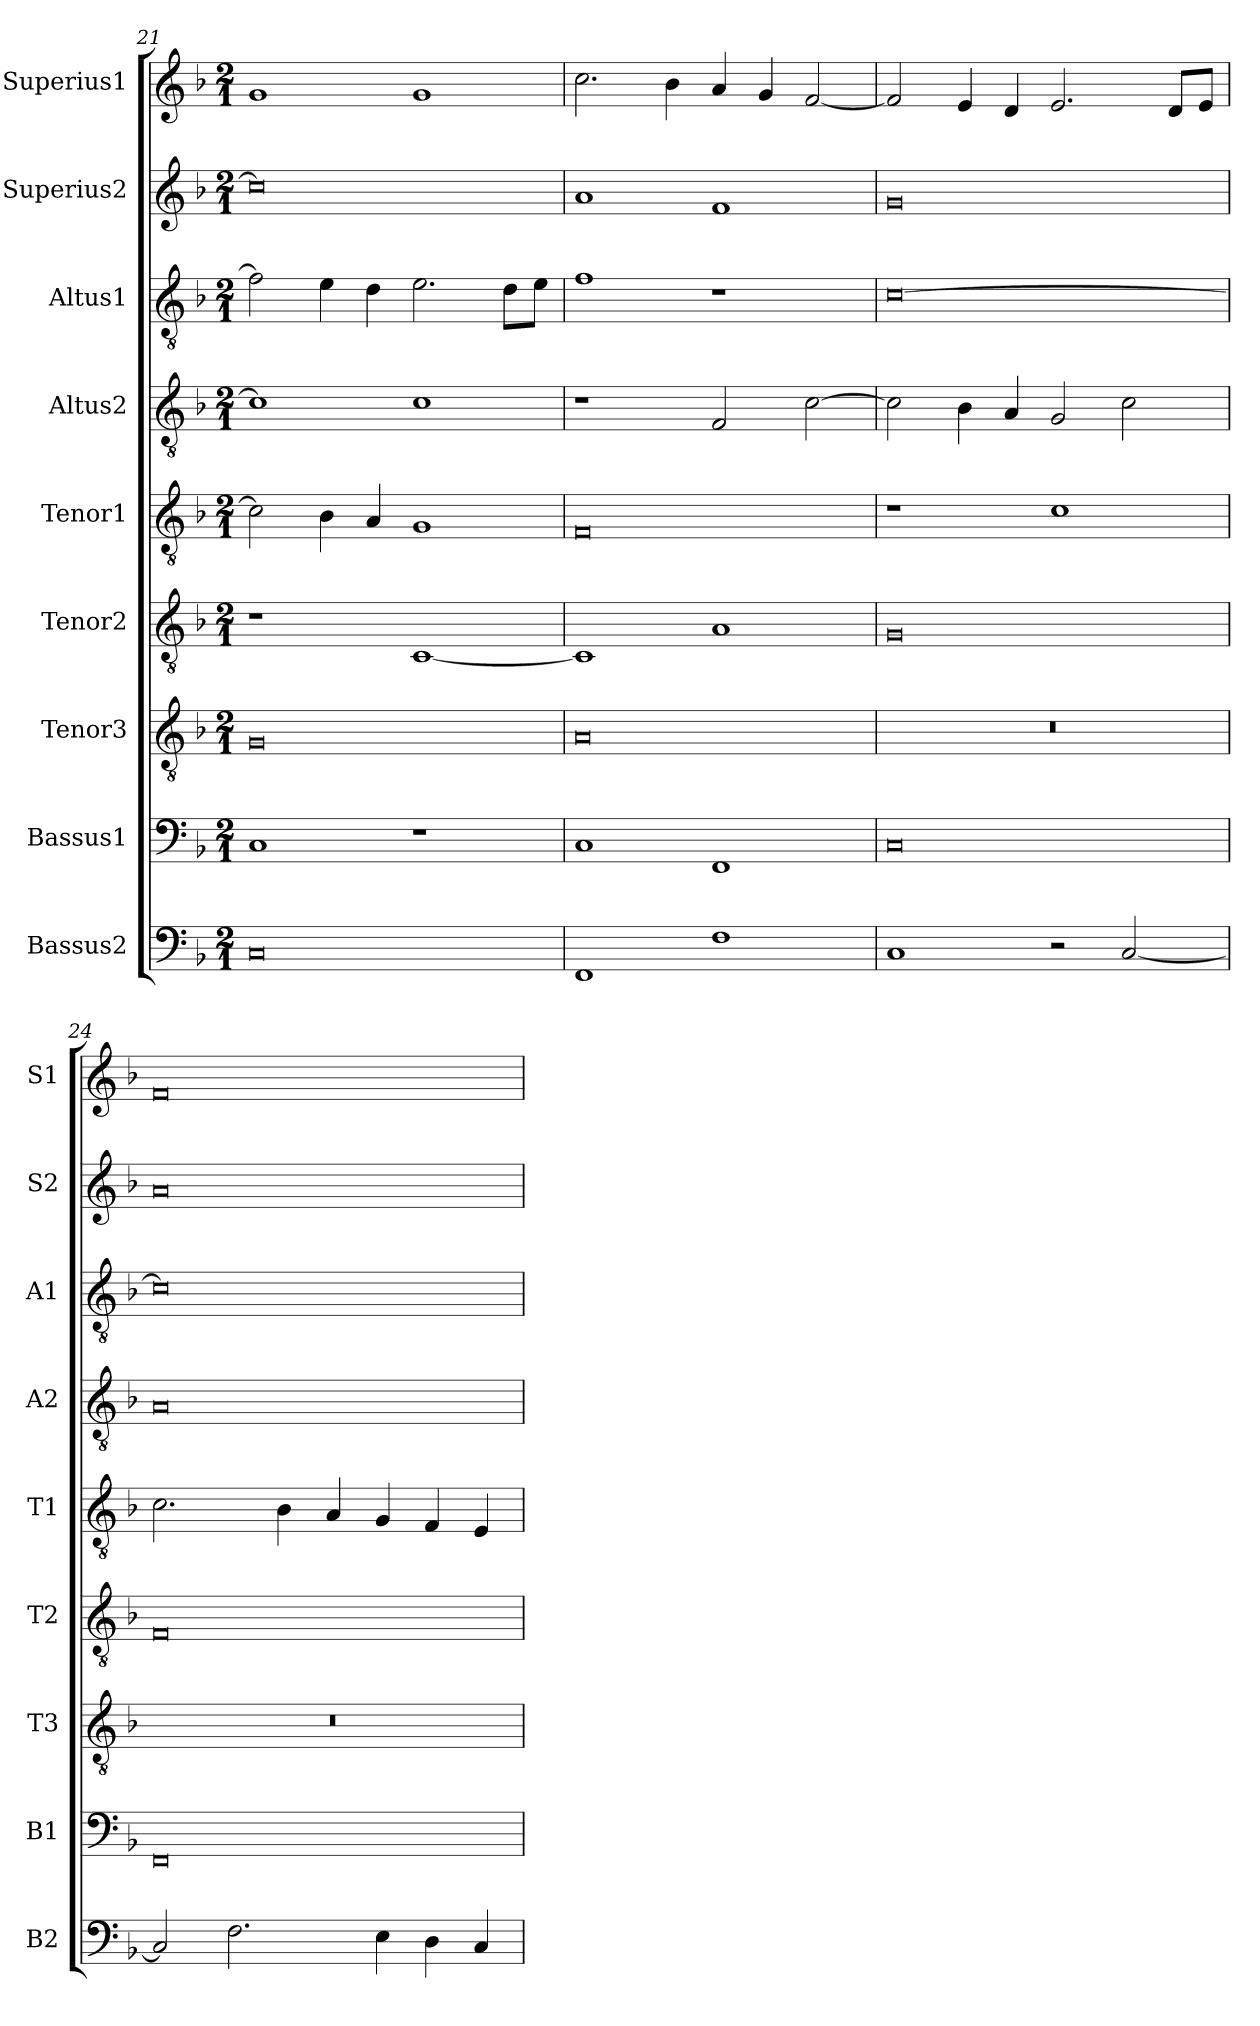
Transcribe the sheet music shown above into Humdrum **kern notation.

**kern	**kern	**kern	**kern	**kern	**kern	**kern	**kern	**kern
*part9	*part8	*part7	*part6	*part5	*part4	*part3	*part2	*part1
*staff9	*staff8	*staff7	*staff6	*staff5	*staff4	*staff3	*staff2	*staff1
*I"Bassus2	*I"Bassus1	*I"Tenor3	*I"Tenor2	*I"Tenor1	*I"Altus2	*I"Altus1	*I"Superius2	*I"Superius1
*I'B2	*I'B1	*I'T3	*I'T2	*I'T1	*I'A2	*I'A1	*I'S2	*I'S1
*clefF4	*clefF4	*clefGv2	*clefGv2	*clefGv2	*clefGv2	*clefGv2	*clefG2	*clefG2
*k[b-]	*k[b-]	*k[b-]	*k[b-]	*k[b-]	*k[b-]	*k[b-]	*k[b-]	*k[b-]
*d:	*d:	*d:	*d:	*d:	*d:	*d:	*d:	*d:
*M2/1	*M2/1	*M2/1	*M2/1	*M2/1	*M2/1	*M2/1	*M2/1	*M2/1
=21	=21	=21	=21	=21	=21	=21	=21	=21
0C	1C	0G	1r	2c]	1c]	2f]	0cc]	1g
.	.	.	.	4B-	.	4e	.	.
.	.	.	.	4A	.	4d	.	.
.	1r	.	[1C	1G	1c	2.e	.	1g
.	.	.	.	.	.	8dL	.	.
.	.	.	.	.	.	8eJ	.	.
=22	=22	=22	=22	=22	=22	=22	=22	=22
1FF	1C	0A	1C]	0F	1r	1f	1a	2.cc
.	.	.	.	.	.	.	.	4b-
1F	1FF	.	1A	.	2F	1r	1f	4a
.	.	.	.	.	.	.	.	4g
.	.	.	.	.	[2c	.	.	[2f
=23	=23	=23	=23	=23	=23	=23	=23	=23
1C	0C	0r	0G	1r	2c]	[0c	0g	2f]
.	.	.	.	.	4B-	.	.	4e
.	.	.	.	.	4A	.	.	4d
2r	.	.	.	1c	2G	.	.	2.e
[2C	.	.	.	.	2c	.	.	.
.	.	.	.	.	.	.	.	8dL
.	.	.	.	.	.	.	.	8eJ
=24	=24	=24	=24	=24	=24	=24	=24	=24
2C]	0FF	0r	0F	2.c	0A	0c]	0a	0f
2.F	.	.	.	.	.	.	.	.
.	.	.	.	4B-	.	.	.	.
.	.	.	.	4A	.	.	.	.
4E	.	.	.	4G	.	.	.	.
4D	.	.	.	4F	.	.	.	.
4C	.	.	.	4E	.	.	.	.
=	=	=	=	=	=	=	=	=
*-	*-	*-	*-	*-	*-	*-	*-	*-
